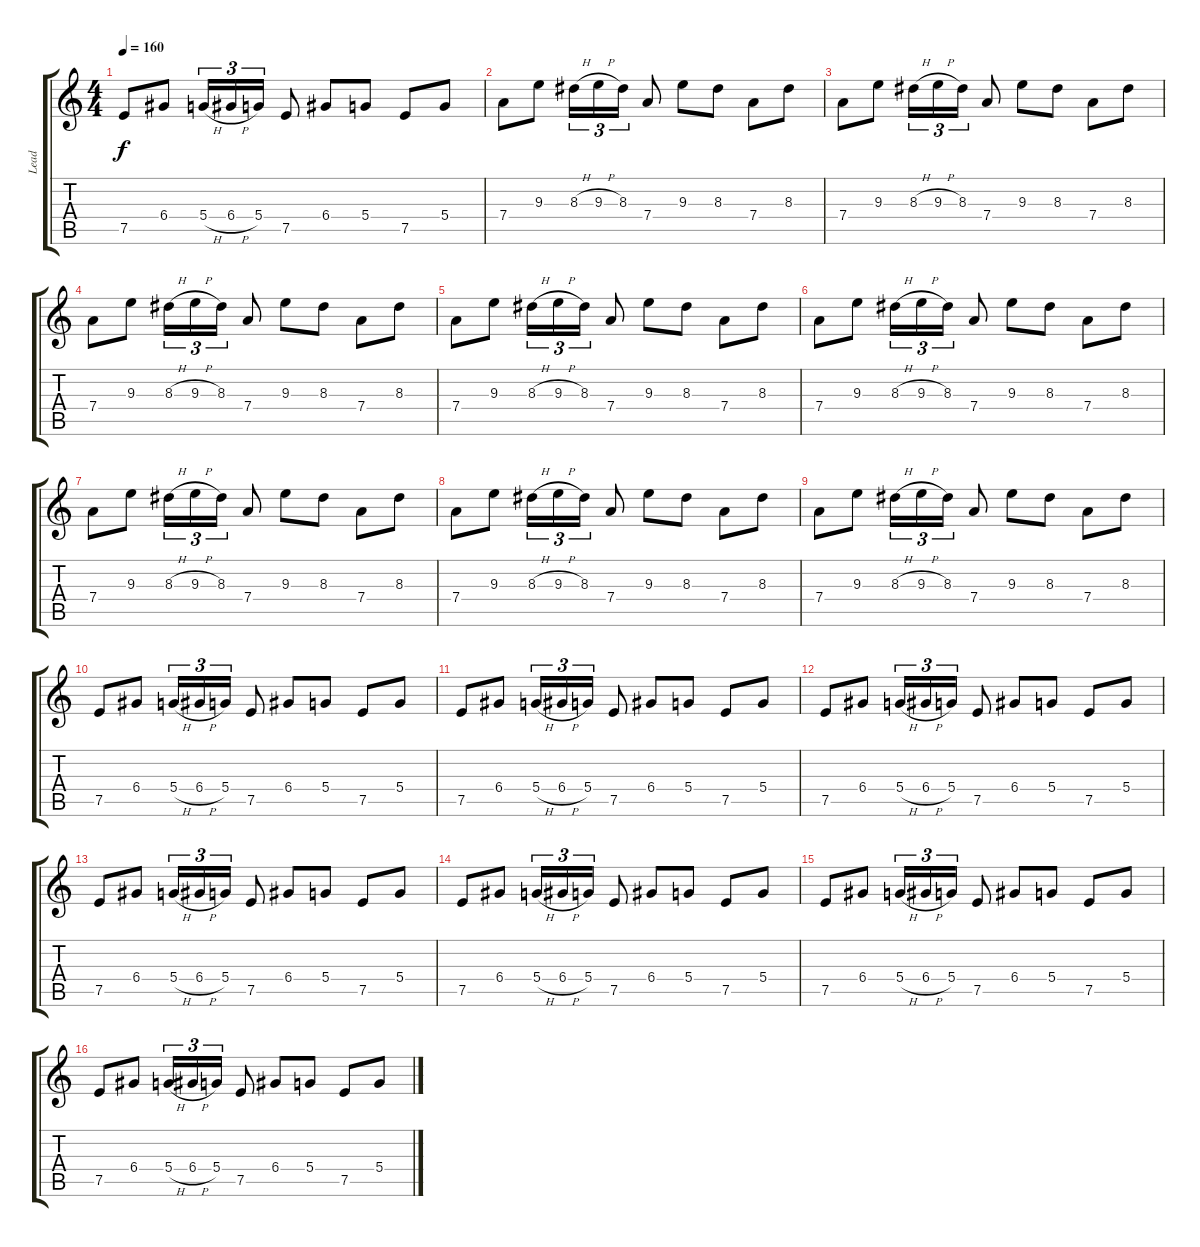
\track ("Lead" "Lead") {instrument overdrivenguitar}
\staff {score tabs}
\tuning (E4 B3 G3 D3 A2 E2) {hide}
\ts (4 4)
\tempo 160
\clef g2
\ks c
7.5.8{dy f} 6.4.8 5.4{h}.16{tu (3 2)} 6.4{h}.16{tu (3 2)} 5.4.16{tu (3 2)} 7.5.8 6.4.8 5.4.8 7.5.8 5.4.8 |
7.4.8 9.3.8 8.3{h}.16{tu (3 2)} 9.3{h}.16{tu (3 2)} 8.3.16{tu (3 2)} 7.4.8 9.3.8 8.3.8 7.4.8 8.3.8 |
7.4.8 9.3.8 8.3{h}.16{tu (3 2)} 9.3{h}.16{tu (3 2)} 8.3.16{tu (3 2)} 7.4.8 9.3.8 8.3.8 7.4.8 8.3.8 |
7.4.8 9.3.8 8.3{h}.16{tu (3 2)} 9.3{h}.16{tu (3 2)} 8.3.16{tu (3 2)} 7.4.8 9.3.8 8.3.8 7.4.8 8.3.8 |
7.4.8 9.3.8 8.3{h}.16{tu (3 2)} 9.3{h}.16{tu (3 2)} 8.3.16{tu (3 2)} 7.4.8 9.3.8 8.3.8 7.4.8 8.3.8 |
7.4.8 9.3.8 8.3{h}.16{tu (3 2)} 9.3{h}.16{tu (3 2)} 8.3.16{tu (3 2)} 7.4.8 9.3.8 8.3.8 7.4.8 8.3.8 |
7.4.8 9.3.8 8.3{h}.16{tu (3 2)} 9.3{h}.16{tu (3 2)} 8.3.16{tu (3 2)} 7.4.8 9.3.8 8.3.8 7.4.8 8.3.8 |
7.4.8 9.3.8 8.3{h}.16{tu (3 2)} 9.3{h}.16{tu (3 2)} 8.3.16{tu (3 2)} 7.4.8 9.3.8 8.3.8 7.4.8 8.3.8 |
7.4.8 9.3.8 8.3{h}.16{tu (3 2)} 9.3{h}.16{tu (3 2)} 8.3.16{tu (3 2)} 7.4.8 9.3.8 8.3.8 7.4.8 8.3.8 |
7.5.8 6.4.8 5.4{h}.16{tu (3 2)} 6.4{h}.16{tu (3 2)} 5.4.16{tu (3 2)} 7.5.8 6.4.8 5.4.8 7.5.8 5.4.8 |
7.5.8 6.4.8 5.4{h}.16{tu (3 2)} 6.4{h}.16{tu (3 2)} 5.4.16{tu (3 2)} 7.5.8 6.4.8 5.4.8 7.5.8 5.4.8 |
7.5.8 6.4.8 5.4{h}.16{tu (3 2)} 6.4{h}.16{tu (3 2)} 5.4.16{tu (3 2)} 7.5.8 6.4.8 5.4.8 7.5.8 5.4.8 |
7.5.8 6.4.8 5.4{h}.16{tu (3 2)} 6.4{h}.16{tu (3 2)} 5.4.16{tu (3 2)} 7.5.8 6.4.8 5.4.8 7.5.8 5.4.8 |
7.5.8 6.4.8 5.4{h}.16{tu (3 2)} 6.4{h}.16{tu (3 2)} 5.4.16{tu (3 2)} 7.5.8 6.4.8 5.4.8 7.5.8 5.4.8 |
7.5.8 6.4.8 5.4{h}.16{tu (3 2)} 6.4{h}.16{tu (3 2)} 5.4.16{tu (3 2)} 7.5.8 6.4.8 5.4.8 7.5.8 5.4.8 |
7.5.8 6.4.8 5.4{h}.16{tu (3 2)} 6.4{h}.16{tu (3 2)} 5.4.16{tu (3 2)} 7.5.8 6.4.8 5.4.8 7.5.8 5.4.8
